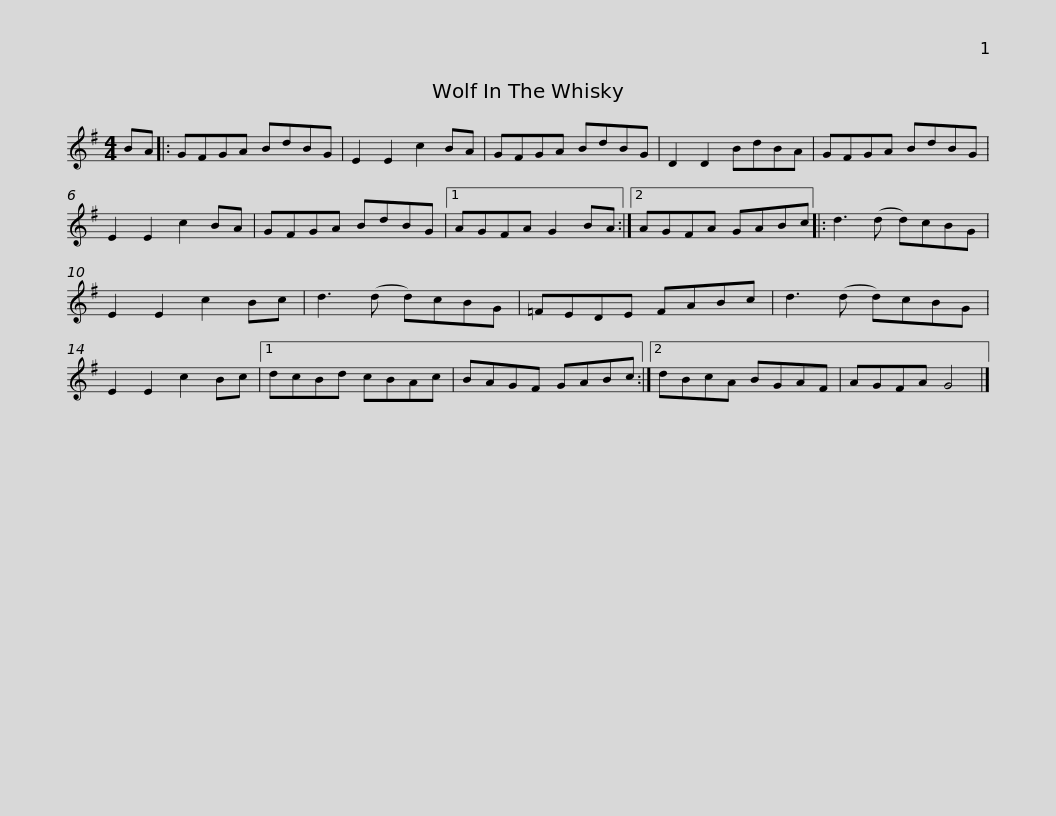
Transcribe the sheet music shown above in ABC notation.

X:1
L:1/8
M:4/4
I:linebreak $
K:G
V:1 treble
V:1
 BA |: GFGA BdBG | E2 E2 c2 BA | GFGA BdBG | D2 D2 BdBA | %5
 GFGA BdBG | E2 E2 c2 BA |$ GFGA BdBG |1 AGFA G2 BA :|2 AGFA GABc |: %10
 d3 (d d)cBG | E2 E2 c2 Bc | d3 (d d)cBG |$ =FEDE FABc | d3 (d d)cBG | %15
 E2 E2 c2 Bc |1 dcBd cBAc | BAGF GABc :|2 dBcA BGAF |$ AGFA G4 |] %20
